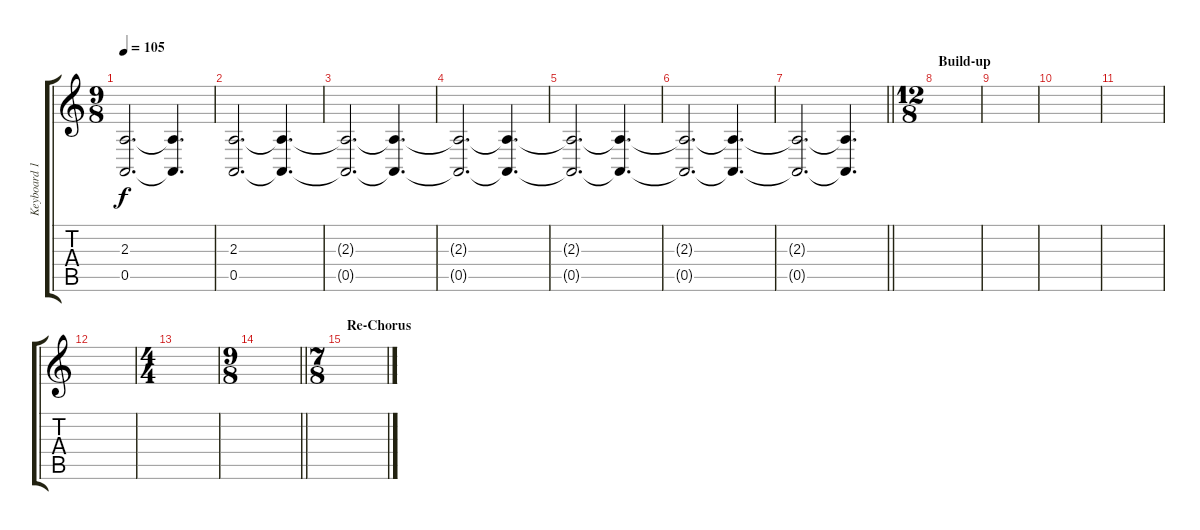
\track ("Keyboard 1" "Keyboard 1") {instrument pad5bowed}
\staff {score tabs}
\tuning (E4 B3 G3 D3 A2 E2) {hide}
\ts (9 8)
\tempo 105
\clef g2
\ks aminor
(2.3{t} 0.5{t}).2{d dy f} (2.3{t} 0.5{t}).4{d} |
(2.3 0.5).2{d} (2.3{t} 0.5{t}).4{d} |
(2.3{t} 0.5{t}).2{d} (2.3{t} 0.5{t}).4{d} |
(2.3{t} 0.5{t}).2{d} (2.3{t} 0.5{t}).4{d} |
(2.3{t} 0.5{t}).2{d} (2.3{t} 0.5{t}).4{d} |
(2.3{t} 0.5{t}).2{d} (2.3{t} 0.5{t}).4{d} |
\barLineRight lightlight
(2.3{t} 0.5{t}).2{d} (2.3{t} 0.5{t}).4{d} |
\ts (12 8)
\section ("" "Build-up")
|
|
|
|
|
\ts (4 4)
|
\ts (9 8)
\barLineRight lightlight
|
\ts (7 8)
\section ("" "Re-Chorus")
